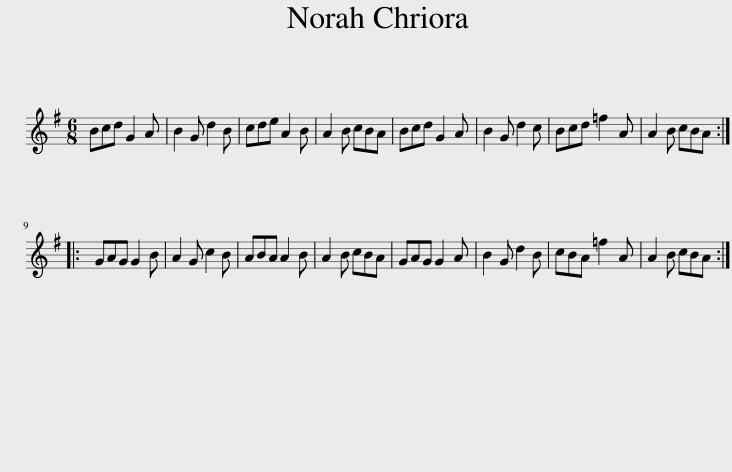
X:1
L:1/8
M:6/8
I:linebreak $
K:G
V:1 treble
V:1
 Bcd G2 A | B2 G d2 B | cde A2 B | A2 B cBA | Bcd G2 A | %5
 B2 G d2 c | Bcd =f2 A | A2 B cBA ::$ GAG G2 B | A2 G c2 B | %10
 ABA A2 B | A2 B cBA | GAG G2 A | B2 G d2 B | cBA =f2 A | %15
 A2 B cBA :| %16
